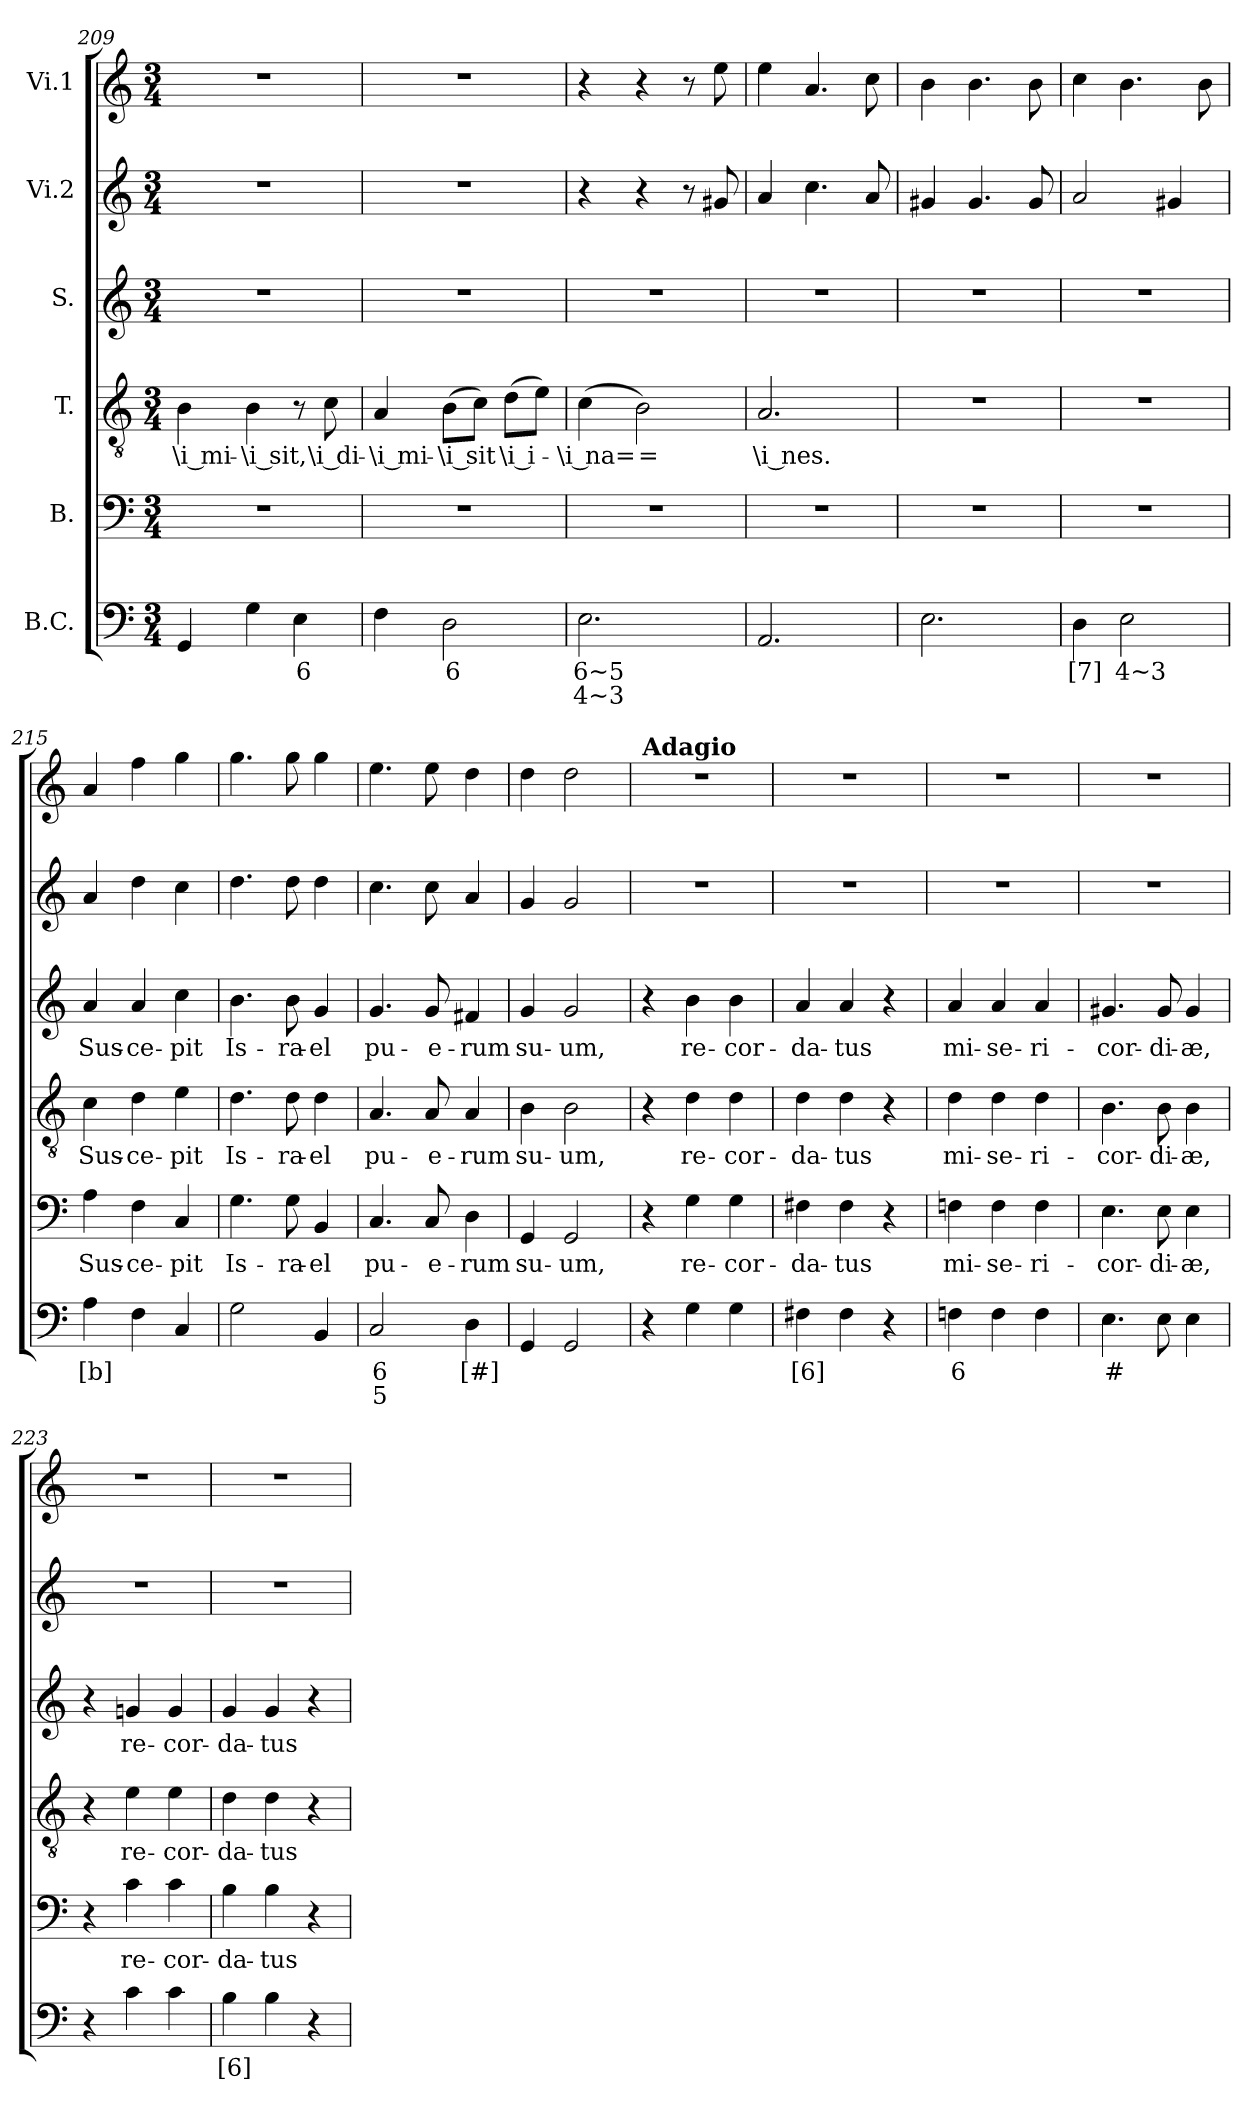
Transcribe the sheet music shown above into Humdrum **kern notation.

**kern	**text	**text	**kern	**text	**kern	**text	**kern	**text	**kern	**kern
*part6	*part6	*part6	*part5	*part5	*part4	*part4	*part3	*part3	*part2	*part1
*staff6	*staff6	*staff6	*staff5	*staff5	*staff4	*staff4	*staff3	*staff3	*staff2	*staff1
*I"B.C.	*	*	*I"B.	*	*I"T.	*	*I"S.	*	*I"Vi.2	*I"Vi.1
*clefF4	*	*	*clefF4	*	*clefGv2	*	*clefG2	*	*clefG2	*clefG2
*k[]	*	*	*k[]	*	*k[]	*	*k[]	*	*k[]	*k[]
*C:	*	*	*C:	*	*C:	*	*C:	*	*C:	*C:
*M3/4	*	*	*M3/4	*	*M3/4	*	*M3/4	*	*M3/4	*M3/4
=209	=209	=209	=209	=209	=209	=209	=209	=209	=209	=209
!	!	!	!	!	!	!LO:LY:b	!	!	!	!
4GG/	.	.	2.r	.	4B\	-\i mi-	2.r	.	2.r	2.r
!	!	!	!	!	!	!LO:LY:b	!	!	!	!
4G\	.	.	.	.	4B\	-\i sit,	.	.	.	.
!	!LO:LY:b	!	!	!	!	!	!	!	!	!
4E\	6	.	.	.	8r	.	.	.	.	.
!	!	!	!	!	!	!LO:LY:b	!	!	!	!
.	.	.	.	.	8c\	\i di-	.	.	.	.
!!LO:PB:g=z
=210	=210	=210	=210	=210	=210	=210	=210	=210	=210	=210
!	!	!	!	!	!	!LO:LY:b	!	!	!	!
4F\	.	.	2.r	.	4A/	-\i mi-	2.r	.	2.r	2.r
!	!LO:LY:b	!	!	!	!	!LO:LY:b	!	!	!	!
2D\	6	.	.	.	(>8B\L	-\i sit	.	.	.	.
.	.	.	.	.	8c\J)	.	.	.	.	.
!	!	!	!	!	!	!LO:LY:b	!	!	!	!
.	.	.	.	.	(>8d\L	\i i-	.	.	.	.
.	.	.	.	.	8e\J)	.	.	.	.	.
=211	=211	=211	=211	=211	=211	=211	=211	=211	=211	=211
!	!LO:LY:b	!LO:LY:b	!	!	!	!LO:LY:b	!	!	!	!
2.E\	6~5	4~3	2.r	.	(>4c\	-\i na=	2.r	.	4r	4r
!	!	!	!	!	!	!LO:LY:b	!	!	!	!
.	.	.	.	.	2B\)	=	.	.	4r	4r
.	.	.	.	.	.	.	.	.	8r	8r
.	.	.	.	.	.	.	.	.	8g#X/	8ee\
=212	=212	=212	=212	=212	=212	=212	=212	=212	=212	=212
!	!	!	!	!	!	!LO:LY:b	!	!	!	!
2.AA/	.	.	2.r	.	2.A/	\i nes.	2.r	.	4a/	4ee\
.	.	.	.	.	.	.	.	.	4.cc\	4.a/
.	.	.	.	.	.	.	.	.	8a/	8cc\
=213	=213	=213	=213	=213	=213	=213	=213	=213	=213	=213
2.E\	.	.	2.r	.	2.r	.	2.r	.	4g#X/	4b\
.	.	.	.	.	.	.	.	.	4.g#/	4.b\
.	.	.	.	.	.	.	.	.	8g#/	8b\
=214	=214	=214	=214	=214	=214	=214	=214	=214	=214	=214
!	!LO:LY:b	!	!	!	!	!	!	!	!	!
4D\	[7]	.	2.r	.	2.r	.	2.r	.	2a/	4cc\
!	!LO:LY:b	!	!	!	!	!	!	!	!	!
2E\	4~3	.	.	.	.	.	.	.	.	4.b\
.	.	.	.	.	.	.	.	.	4g#X/	.
.	.	.	.	.	.	.	.	.	.	8b\
=215	=215	=215	=215	=215	=215	=215	=215	=215	=215	=215
!	!LO:LY:b	!	!	!LO:LY:b	!	!LO:LY:b	!	!LO:LY:b	!	!
4A\	[b]	.	4A\	Sus-	4c\	Sus-	4a/	Sus-	4a/	4a/
!	!	!	!	!LO:LY:b	!	!LO:LY:b	!	!LO:LY:b	!	!
4F\	.	.	4F\	-ce-	4d\	-ce-	4a/	-ce-	4dd\	4ff\
!	!	!	!	!LO:LY:b	!	!LO:LY:b	!	!LO:LY:b	!	!
4C/	.	.	4C/	-pit	4e\	-pit	4cc\	-pit	4cc\	4gg\
=216	=216	=216	=216	=216	=216	=216	=216	=216	=216	=216
!	!	!	!	!LO:LY:b	!	!LO:LY:b	!	!LO:LY:b	!	!
2G\	.	.	4.G\	Is-	4.d\	Is-	4.b\	Is-	4.dd\	4.gg\
!	!	!	!	!LO:LY:b	!	!LO:LY:b	!	!LO:LY:b	!	!
.	.	.	8G\	-ra-	8d\	-ra-	8b\	-ra-	8dd\	8gg\
!	!	!	!	!LO:LY:b	!	!LO:LY:b	!	!LO:LY:b	!	!
4BB/	.	.	4BB/	-el	4d\	-el	4g/	-el	4dd\	4gg\
=217	=217	=217	=217	=217	=217	=217	=217	=217	=217	=217
!	!LO:LY:b	!LO:LY:b	!	!LO:LY:b	!	!LO:LY:b	!	!LO:LY:b	!	!
2C/	6	5	4.C/	pu-	4.A/	pu-	4.g/	pu-	4.cc\	4.ee\
!	!	!	!	!LO:LY:b	!	!LO:LY:b	!	!LO:LY:b	!	!
.	.	.	8C/	-e-	8A/	-e-	8g/	-e-	8cc\	8ee\
!	!LO:LY:b	!	!	!LO:LY:b	!	!LO:LY:b	!	!LO:LY:b	!	!
4D\	[#]	.	4D\	-rum	4A/	-rum	4f#X/	-rum	4a/	4dd\
=218	=218	=218	=218	=218	=218	=218	=218	=218	=218	=218
!	!	!	!	!LO:LY:b	!	!LO:LY:b	!	!LO:LY:b	!	!
4GG/	.	.	4GG/	su-	4B\	su-	4g/	su-	4g/	4dd\
!	!	!	!	!LO:LY:b	!	!LO:LY:b	!	!LO:LY:b	!	!
2GG/	.	.	2GG/	-um,	2B\	-um,	2g/	-um,	2g/	2dd\
!!LO:LB:g=z
=219	=219	=219	=219	=219	=219	=219	=219	=219	=219	=219
!	!	!	!	!	!	!	!	!	!	!LO:TX:a:B:t=Adagio
4r	.	.	4r	.	4r	.	4r	.	2.r	2.r
!	!	!	!	!LO:LY:b	!	!LO:LY:b	!	!LO:LY:b	!	!
4G\	.	.	4G\	re-	4d\	re-	4b\	re-	.	.
!	!	!	!	!LO:LY:b	!	!LO:LY:b	!	!LO:LY:b	!	!
4G\	.	.	4G\	-cor-	4d\	-cor-	4b\	-cor-	.	.
=220	=220	=220	=220	=220	=220	=220	=220	=220	=220	=220
!	!LO:LY:b	!	!	!LO:LY:b	!	!LO:LY:b	!	!LO:LY:b	!	!
4F#X\	[6]	.	4F#X\	-da-	4d\	-da-	4a/	-da-	2.r	2.r
!	!	!	!	!LO:LY:b	!	!LO:LY:b	!	!LO:LY:b	!	!
4F#\	.	.	4F#\	-tus	4d\	-tus	4a/	-tus	.	.
4r	.	.	4r	.	4r	.	4r	.	.	.
=221	=221	=221	=221	=221	=221	=221	=221	=221	=221	=221
!	!LO:LY:b	!	!	!LO:LY:b	!	!LO:LY:b	!	!LO:LY:b	!	!
4Fn\	6	.	4Fn\	mi-	4d\	mi-	4a/	mi-	2.r	2.r
!	!	!	!	!LO:LY:b	!	!LO:LY:b	!	!LO:LY:b	!	!
4F\	.	.	4F\	-se-	4d\	-se-	4a/	-se-	.	.
!	!	!	!	!LO:LY:b	!	!LO:LY:b	!	!LO:LY:b	!	!
4F\	.	.	4F\	-ri-	4d\	-ri-	4a/	-ri-	.	.
=222	=222	=222	=222	=222	=222	=222	=222	=222	=222	=222
!	!LO:LY:b	!	!	!LO:LY:b	!	!LO:LY:b	!	!LO:LY:b	!	!
4.E\	#	.	4.E\	-cor-	4.B\	-cor-	4.g#X/	-cor-	2.r	2.r
!	!	!	!	!LO:LY:b	!	!LO:LY:b	!	!LO:LY:b	!	!
8E\	.	.	8E\	-di-	8B\	-di-	8g#/	-di-	.	.
!	!	!	!	!LO:LY:b	!	!LO:LY:b	!	!LO:LY:b	!	!
4E\	.	.	4E\	-æ,	4B\	-æ,	4g#/	-æ,	.	.
=223	=223	=223	=223	=223	=223	=223	=223	=223	=223	=223
4r	.	.	4r	.	4r	.	4r	.	2.r	2.r
!	!	!	!	!LO:LY:b	!	!LO:LY:b	!	!LO:LY:b	!	!
4c\	.	.	4c\	re-	4e\	re-	4gn/	re-	.	.
!	!	!	!	!LO:LY:b	!	!LO:LY:b	!	!LO:LY:b	!	!
4c\	.	.	4c\	-cor-	4e\	-cor-	4g/	-cor-	.	.
=224	=224	=224	=224	=224	=224	=224	=224	=224	=224	=224
!	!LO:LY:b	!	!	!LO:LY:b	!	!LO:LY:b	!	!LO:LY:b	!	!
4B\	[6]	.	4B\	-da-	4d\	-da-	4g/	-da-	2.r	2.r
!	!	!	!	!LO:LY:b	!	!LO:LY:b	!	!LO:LY:b	!	!
4B\	.	.	4B\	-tus	4d\	-tus	4g/	-tus	.	.
4r	.	.	4r	.	4r	.	4r	.	.	.
=	=	=	=	=	=	=	=	=	=	=
*-	*-	*-	*-	*-	*-	*-	*-	*-	*-	*-
